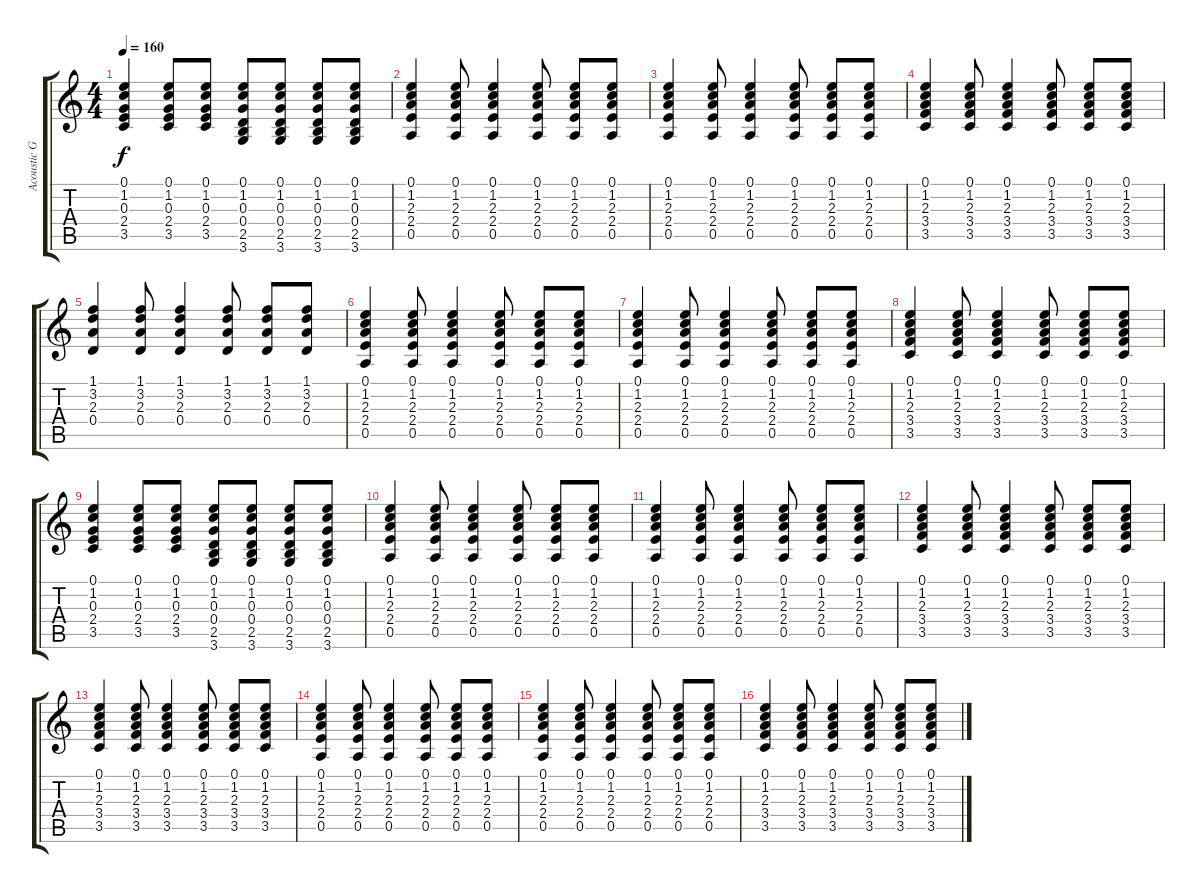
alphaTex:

\track ("Acoustic Guitar (Right)" "Acoustic G") {instrument acousticguitarsteel}
\staff {score tabs}
\tuning (E4 B3 G3 D3 A2 E2) {hide}
\ts (4 4)
\tempo 160
\clef g2
\ks c
(0.1 1.2 0.3 2.4 3.5).4{dy f} (0.1 1.2 0.3 2.4 3.5).8 (0.1 1.2 0.3 2.4 3.5).8 (0.1 1.2 0.3 0.4 2.5 3.6).8 (0.1 1.2 0.3 0.4 2.5 3.6).8 (0.1 1.2 0.3 0.4 2.5 3.6).8 (0.1 1.2 0.3 0.4 2.5 3.6).8 |
(0.1 1.2 2.3 2.4 0.5).4 (0.1 1.2 2.3 2.4 0.5).8 (0.1 1.2 2.3 2.4 0.5).4 (0.1 1.2 2.3 2.4 0.5).8 (0.1 1.2 2.3 2.4 0.5).8 (0.1 1.2 2.3 2.4 0.5).8 |
(0.1 1.2 2.3 2.4 0.5).4 (0.1 1.2 2.3 2.4 0.5).8 (0.1 1.2 2.3 2.4 0.5).4 (0.1 1.2 2.3 2.4 0.5).8 (0.1 1.2 2.3 2.4 0.5).8 (0.1 1.2 2.3 2.4 0.5).8 |
(0.1 1.2 2.3 3.4 3.5).4 (0.1 1.2 2.3 3.4 3.5).8 (0.1 1.2 2.3 3.4 3.5).4 (0.1 1.2 2.3 3.4 3.5).8 (0.1 1.2 2.3 3.4 3.5).8 (0.1 1.2 2.3 3.4 3.5).8 |
(1.1 3.2 2.3 0.4).4 (1.1 3.2 2.3 0.4).8 (1.1 3.2 2.3 0.4).4 (1.1 3.2 2.3 0.4).8 (1.1 3.2 2.3 0.4).8 (1.1 3.2 2.3 0.4).8 |
(0.1 1.2 2.3 2.4 0.5).4 (0.1 1.2 2.3 2.4 0.5).8 (0.1 1.2 2.3 2.4 0.5).4 (0.1 1.2 2.3 2.4 0.5).8 (0.1 1.2 2.3 2.4 0.5).8 (0.1 1.2 2.3 2.4 0.5).8 |
(0.1 1.2 2.3 2.4 0.5).4 (0.1 1.2 2.3 2.4 0.5).8 (0.1 1.2 2.3 2.4 0.5).4 (0.1 1.2 2.3 2.4 0.5).8 (0.1 1.2 2.3 2.4 0.5).8 (0.1 1.2 2.3 2.4 0.5).8 |
(0.1 1.2 2.3 3.4 3.5).4 (0.1 1.2 2.3 3.4 3.5).8 (0.1 1.2 2.3 3.4 3.5).4 (0.1 1.2 2.3 3.4 3.5).8 (0.1 1.2 2.3 3.4 3.5).8 (0.1 1.2 2.3 3.4 3.5).8 |
(0.1 1.2 0.3 2.4 3.5).4 (0.1 1.2 0.3 2.4 3.5).8 (0.1 1.2 0.3 2.4 3.5).8 (0.1 1.2 0.3 0.4 2.5 3.6).8 (0.1 1.2 0.3 0.4 2.5 3.6).8 (0.1 1.2 0.3 0.4 2.5 3.6).8 (0.1 1.2 0.3 0.4 2.5 3.6).8 |
(0.1 1.2 2.3 2.4 0.5).4 (0.1 1.2 2.3 2.4 0.5).8 (0.1 1.2 2.3 2.4 0.5).4 (0.1 1.2 2.3 2.4 0.5).8 (0.1 1.2 2.3 2.4 0.5).8 (0.1 1.2 2.3 2.4 0.5).8 |
(0.1 1.2 2.3 2.4 0.5).4 (0.1 1.2 2.3 2.4 0.5).8 (0.1 1.2 2.3 2.4 0.5).4 (0.1 1.2 2.3 2.4 0.5).8 (0.1 1.2 2.3 2.4 0.5).8 (0.1 1.2 2.3 2.4 0.5).8 |
(0.1 1.2 2.3 3.4 3.5).4 (0.1 1.2 2.3 3.4 3.5).8 (0.1 1.2 2.3 3.4 3.5).4 (0.1 1.2 2.3 3.4 3.5).8 (0.1 1.2 2.3 3.4 3.5).8 (0.1 1.2 2.3 3.4 3.5).8 |
(0.1 1.2 2.3 3.4 3.5).4 (0.1 1.2 2.3 3.4 3.5).8 (0.1 1.2 2.3 3.4 3.5).4 (0.1 1.2 2.3 3.4 3.5).8 (0.1 1.2 2.3 3.4 3.5).8 (0.1 1.2 2.3 3.4 3.5).8 |
(0.1 1.2 2.3 2.4 0.5).4 (0.1 1.2 2.3 2.4 0.5).8 (0.1 1.2 2.3 2.4 0.5).4 (0.1 1.2 2.3 2.4 0.5).8 (0.1 1.2 2.3 2.4 0.5).8 (0.1 1.2 2.3 2.4 0.5).8 |
(0.1 1.2 2.3 2.4 0.5).4 (0.1 1.2 2.3 2.4 0.5).8 (0.1 1.2 2.3 2.4 0.5).4 (0.1 1.2 2.3 2.4 0.5).8 (0.1 1.2 2.3 2.4 0.5).8 (0.1 1.2 2.3 2.4 0.5).8 |
(0.1 1.2 2.3 3.4 3.5).4 (0.1 1.2 2.3 3.4 3.5).8 (0.1 1.2 2.3 3.4 3.5).4 (0.1 1.2 2.3 3.4 3.5).8 (0.1 1.2 2.3 3.4 3.5).8 (0.1 1.2 2.3 3.4 3.5).8
